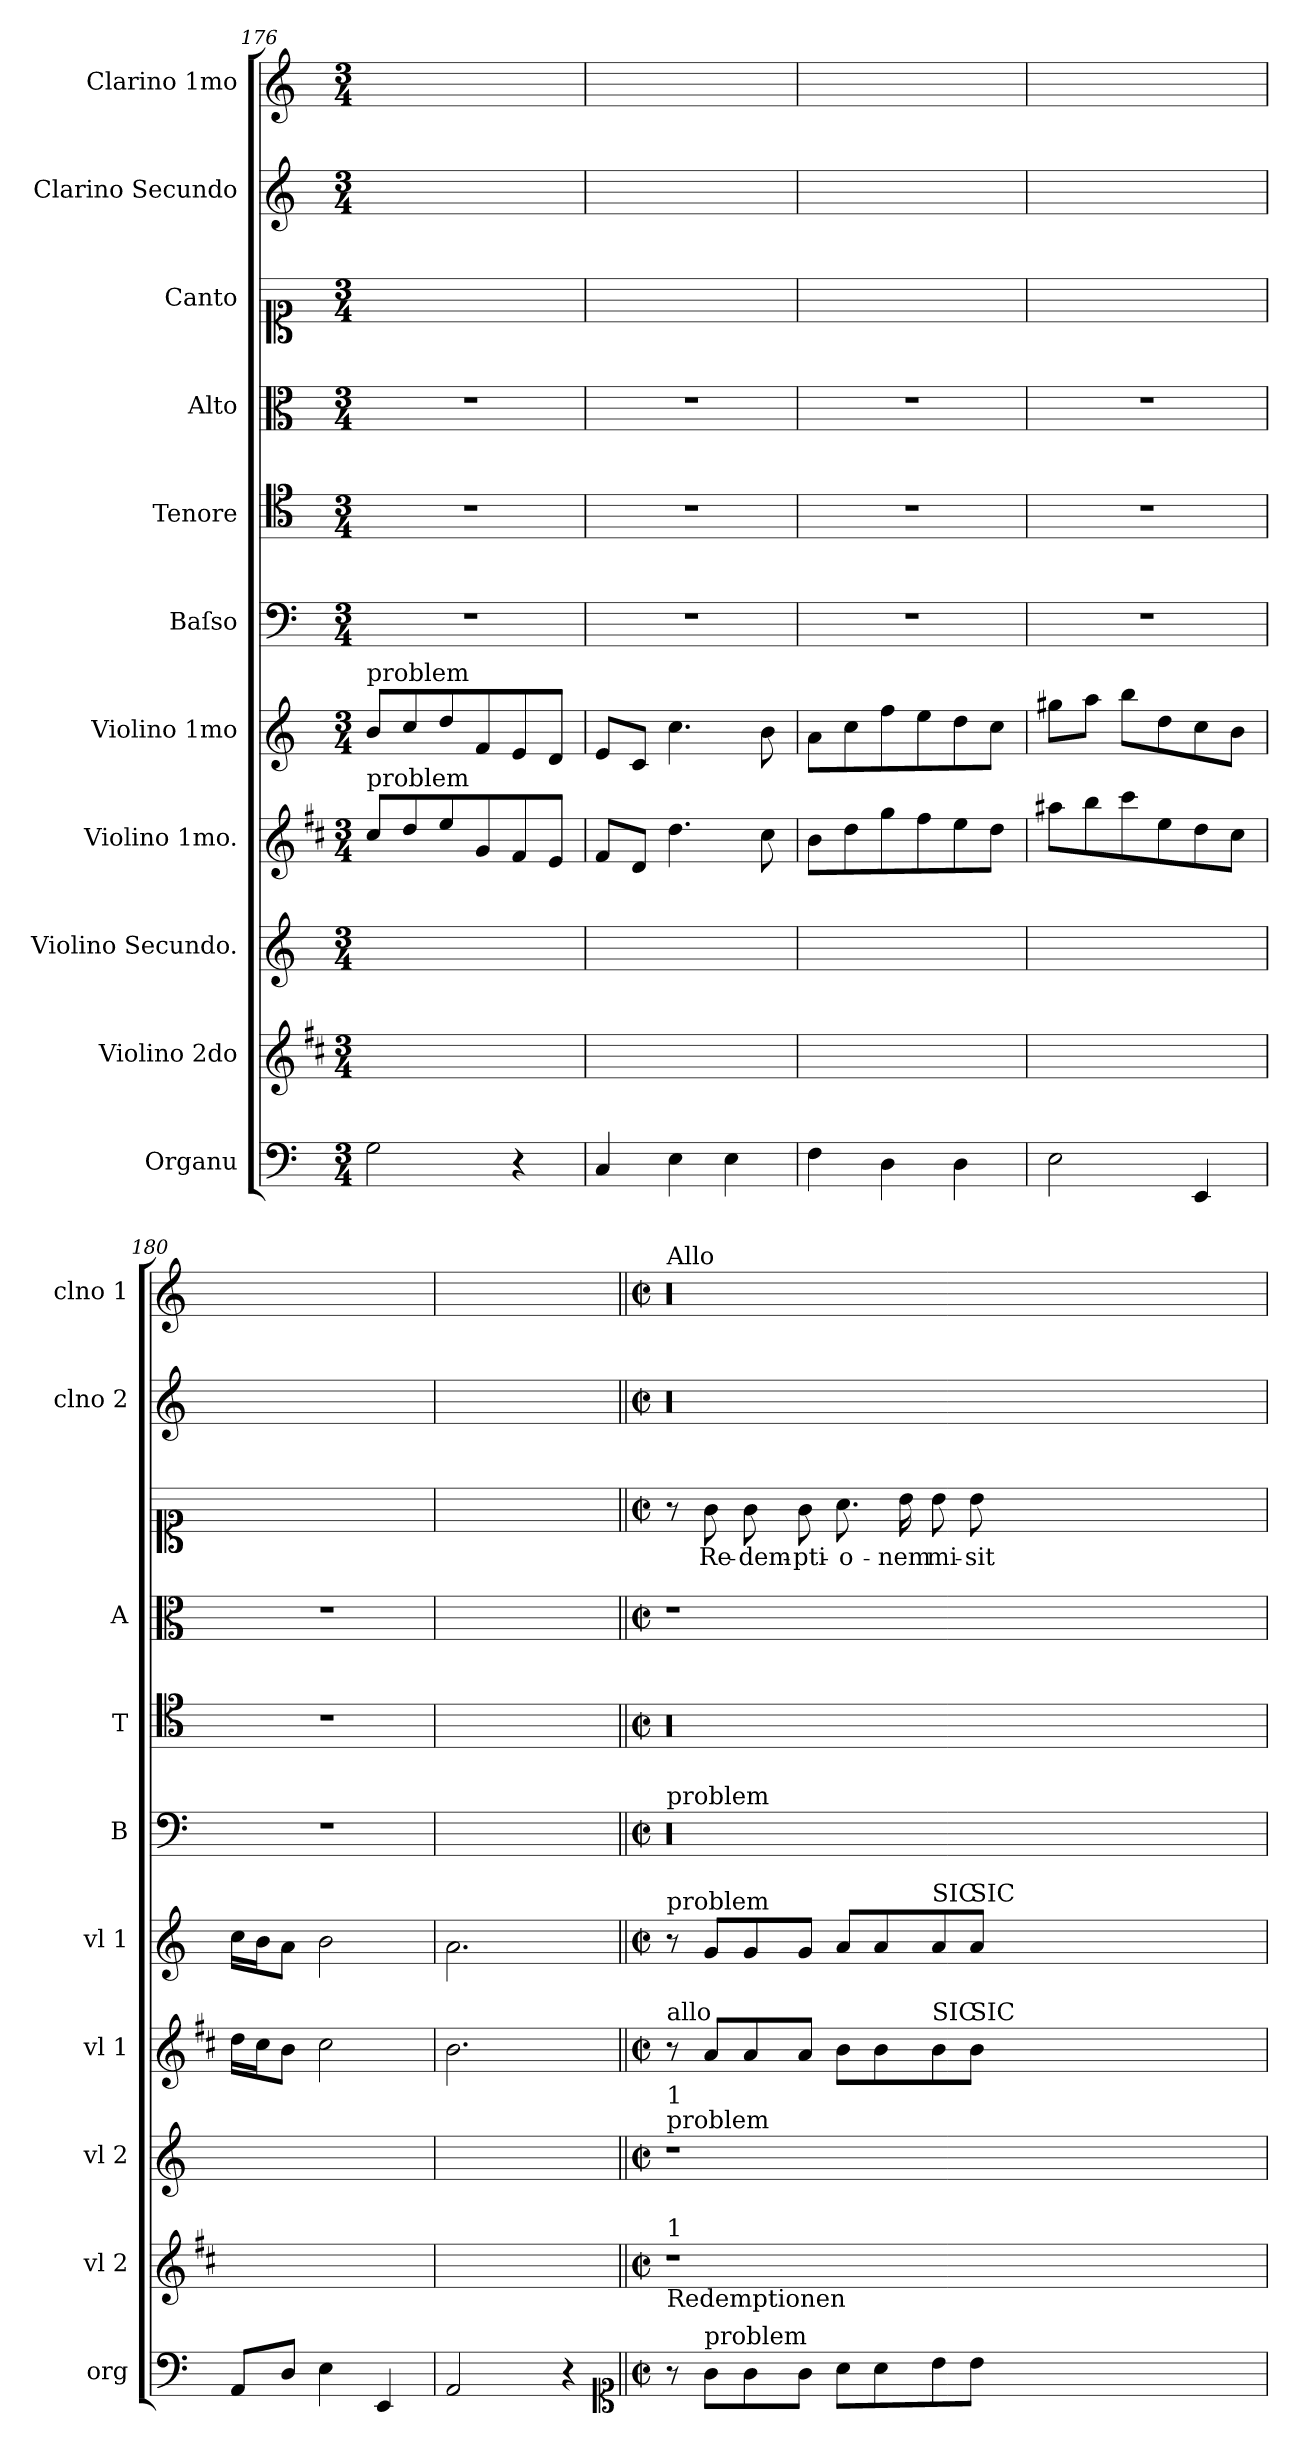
**kern	**kern	**kern	**kern	**kern	**kern	**kern	**kern	**kern	**text	**kern	**kern
*part11	*part10	*part9	*part8	*part7	*part6	*part5	*part4	*part3	*part3	*part2	*part1
*staff11	*staff10	*staff9	*staff8	*staff7	*staff6	*staff5	*staff4	*staff3	*staff3	*staff2	*staff1
*I"Organu	*I"Violino 2do	*I"Violino Secundo.	*I"Violino 1mo.	*I"Violino 1mo	*I"Baſso	*I"Tenore	*I"Alto	*I"Canto	*	*I"Clarino Secundo	*I"Clarino 1mo
*I'org	*I'vl 2	*I'vl 2	*I'vl 1	*I'vl 1	*I'B	*I'T	*I'A	*	*	*I'clno 2	*I'clno 1
*clefF4	*clefG2	*clefG2	*clefG2	*clefG2	*clefF4	*clefC4	*clefC3	*clefC1	*	*clefG2	*clefG2
*	*ITrd1c2	*	*ITrd1c2	*	*	*	*	*	*	*	*
*k[]	*k[]	*k[]	*k[]	*k[]	*k[]	*k[]	*k[]	*k[]	*	*k[]	*k[]
*C:	*C:	*C:	*C:	*C:	*C:	*C:	*C:	*C:	*	*C:	*C:
*M3/4	*M3/4	*M3/4	*M3/4	*M3/4	*M3/4	*M3/4	*M3/4	*M3/4	*	*M3/4	*M3/4
=176	=176	=176	=176	=176	=176	=176	=176	=176	=176	=176	=176
!	!	!	!	!LO:TX:a:t=problem	!	!	!	!	!	!	!
!	!	!	!LO:TX:a:t=problem	!	!	!	!	!	!	!	!
2G\	2.ryy	2.ryy	8b\L	8b\L	2.r	2.r	2.r	2.ryy	.	2.ryy	4ryy
.	.	.	8cc\	8cc\	.	.	.	.	.	.	.
.	.	.	8dd\	8dd\	.	.	.	.	.	.	4ryy
.	.	.	8f/	8f/	.	.	.	.	.	.	.
4r	.	.	8e/	8e/	.	.	.	.	.	.	4ryy
.	.	.	8d/J	8d/J	.	.	.	.	.	.	.
=177	=177	=177	=177	=177	=177	=177	=177	=177	=177	=177	=177
4C/	2.ryy	2.ryy	8e/L	8e/L	2.r	2.r	2.r	2.ryy	.	2.ryy	4ryy
.	.	.	8c/J	8c/J	.	.	.	.	.	.	.
4E\	.	.	4.cc\	4.cc\	.	.	.	.	.	.	4ryy
4E\	.	.	.	.	.	.	.	.	.	.	4ryy
.	.	.	8b\	8b\	.	.	.	.	.	.	.
=178	=178	=178	=178	=178	=178	=178	=178	=178	=178	=178	=178
4F\	2.ryy	2.ryy	8a\L	8a\L	2.r	2.r	2.r	2.ryy	.	2.ryy	4ryy
.	.	.	8cc\	8cc\	.	.	.	.	.	.	.
4D\	.	.	8ff\	8ff\	.	.	.	.	.	.	4ryy
.	.	.	8ee\	8ee\	.	.	.	.	.	.	.
4D\	.	.	8dd\	8dd\	.	.	.	.	.	.	4ryy
.	.	.	8cc\J	8cc\J	.	.	.	.	.	.	.
=179	=179	=179	=179	=179	=179	=179	=179	=179	=179	=179	=179
2E\	2.ryy	2.ryy	8gg#X\L	8gg#X\L	2.r	2.r	2.r	2.ryy	.	2.ryy	4ryy
.	.	.	8aa\	8aa\J	.	.	.	.	.	.	.
.	.	.	8bb\	8bb\L	.	.	.	.	.	.	4ryy
.	.	.	8dd\	8dd\	.	.	.	.	.	.	.
4EE/	.	.	8cc\	8cc\	.	.	.	.	.	.	4ryy
.	.	.	8b\J	8b\J	.	.	.	.	.	.	.
=180	=180	=180	=180	=180	=180	=180	=180	=180	=180	=180	=180
8AA/L	2.ryy	2.ryy	16cc\LL	16cc\LL	2.r	2.r	2.r	2.ryy	.	2.ryy	4ryy
.	.	.	16b\J	16b\J	.	.	.	.	.	.	.
8D/J	.	.	8a\J	8a\J	.	.	.	.	.	.	.
4E\	.	.	2b\	2b\	.	.	.	.	.	.	4ryy
4EE/	.	.	.	.	.	.	.	.	.	.	4ryy
=181	=181	=181	=181	=181	=181	=181	=181	=181	=181	=181	=181
2AA/	2.ryy	2.ryy	2.a\	2.a\	2.ryy	2.ryy	2.ryy	2.ryy	.	2.ryy	4ryy
.	.	.	.	.	.	.	.	.	.	.	2ryy
4r	.	.	.	.	.	.	.	.	.	.	.
*clefC1	*	*	*	*	*	*	*	*	*	*	*
=182||	=182||	=182||	=182||	=182||	=182||	=182||	=182||	=182||	=182||	=182||	=182||
*M2/2	*M2/2	*M2/2	*M2/2	*M2/2	*M2/2	*M2/2	*M2/2	*M2/2	*	*M2/2	*M2/2
*met(c|)	*met(c|)	*met(c|)	*met(c|)	*met(c|)	*met(c|)	*met(c|)	*met(c|)	*met(c|)	*	*met(c|)	*met(c|)
!	!	!	!	!	!	!	!	!	!	!	!LO:TX:a:t=Allo
!	!	!	!	!	!LO:TX:a:t=problem	!	!	!	!	!	!
!	!	!	!	!LO:TX:a:t=problem	!	!	!	!	!	!	!
!	!	!	!LO:TX:a:t=allo	!	!	!	!	!	!	!	!
!	!	!LO:TX:a:t=problem	!	!	!	!	!	!	!	!	!
!	!	!LO:TX:a:t=1	!	!	!	!	!	!	!	!	!
!	!LO:TX:b:t=Redemptionen	!	!	!	!	!	!	!	!	!	!
!	!LO:TX:a:t=1	!	!	!	!	!	!	!	!	!	!
8r	1r	1r	8r	8r	00r	00r	1r	8r	.	00r	00r
!LO:TX:a:t=problem	!	!	!	!	!	!	!	!	!	!	!
8g\L	.	.	8g/L	8g/L	.	.	.	8g\	Re-	.	.
8g\	.	.	8g/	8g/	.	.	.	8g\	-dem-	.	.
8g\J	.	.	8g/J	8g/J	.	.	.	8g\	-pti-	.	.
8a\L	.	.	8a\L	8a/L	.	.	.	8.a\	-o-	.	.
8a\	.	.	8a\	8a/	.	.	.	.	.	.	.
.	.	.	.	.	.	.	.	16b\	-nem	.	.
!	!	!	!	!LO:TX:a:t=SIC	!	!	!	!	!	!	!
!	!	!	!LO:TX:a:t=SIC	!	!	!	!	!	!	!	!
8b\	.	.	8a\	8a/	.	.	.	8b\	mi-	.	.
!	!	!	!	!LO:TX:a:t=SIC	!	!	!	!	!	!	!
!	!	!	!LO:TX:a:t=SIC	!	!	!	!	!	!	!	!
8b\J	.	.	8a\J	8a/J	.	.	.	8b\	-sit	.	.
0.ryy	0.ryy	0.ryy	0.ryy	0.ryy	.	.	0.ryy	0.ryy	.	.	.
=	=	=	=	=	=	=	=	=	=	=	=
*-	*-	*-	*-	*-	*-	*-	*-	*-	*-	*-	*-
